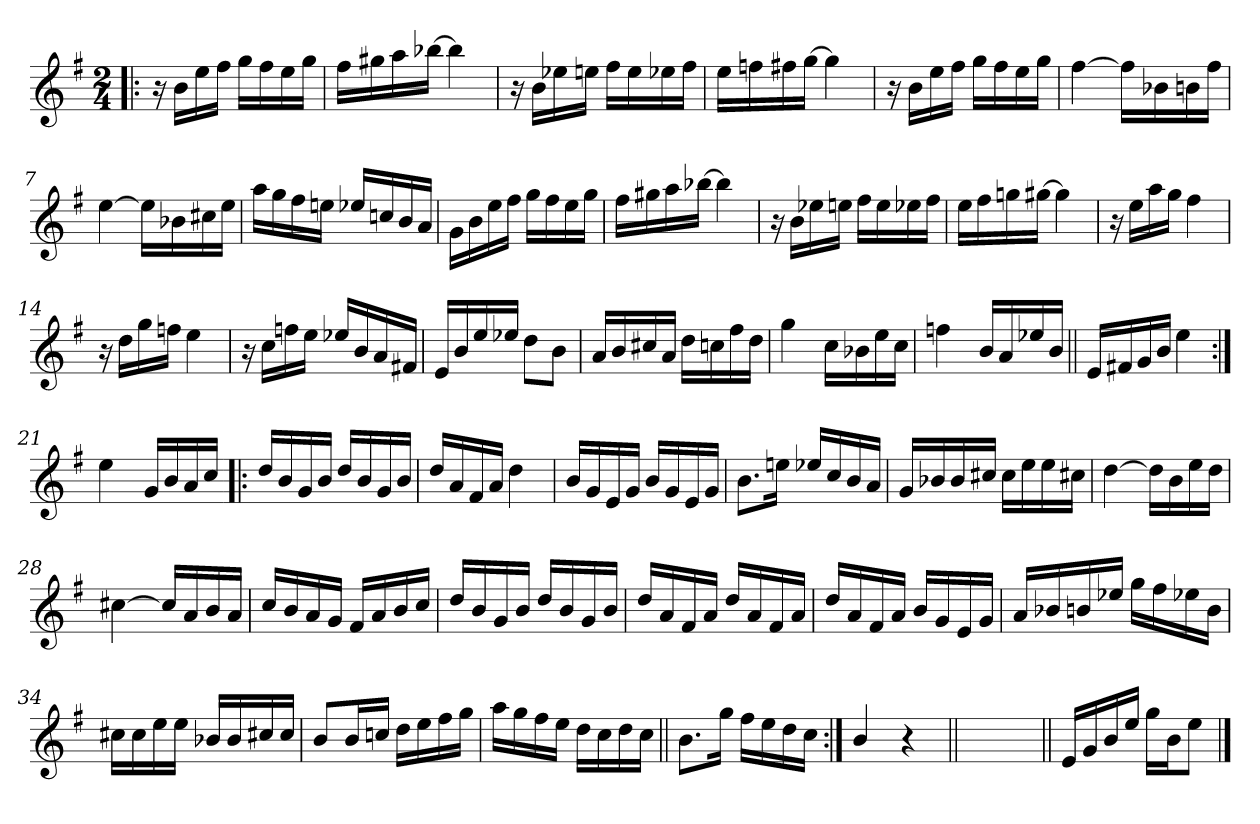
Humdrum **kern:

**kern
*part1
*staff1
*clefG2
*k[f#]
*G:
*M2/4
=1!|:
16r
16b\LL
16ee\
16ff#\JJ
16gg\LL
16ff#\
16ee\
16gg\JJ
=2
16ff#\LL
16gg#X\
16aa\
[16bb-X\JJ
4bb-\]
=3
16r
16b\LL
16ee-X\
16een\JJ
16ff#\LL
16ee\
16ee-X\
16ff#\JJ
=4
16ee\LL
16ffn\
16ff#X\
[16gg\JJ
4gg\]
!!LO:LB:g=z
=5
16r
16b\LL
16ee\
16ff#\JJ
16gg\LL
16ff#\
16ee\
16gg\JJ
=6
[4ff#\
16ff#\LL]
16b-X\
16bn\
16ff#\JJ
=7
[4ee\
16ee\LL]
16b-X\
16cc#X\
16ee\JJ
=8
16aa\LL
16gg\
16ff#\
16een\JJ
16ee-X/LL
16ccn/
16b/
16a/JJ
=9
16g\LL
16b\
16ee\
16ff#\JJ
16gg\LL
16ff#\
16ee\
16gg\JJ
!!LO:LB:g=z
=10
16ff#\LL
16gg#X\
16aa\
[16bb-X\JJ
4bb-\]
=11
16r
16b\LL
16ee-X\
16een\JJ
16ff#\LL
16ee\
16ee-X\
16ff#\JJ
=12
16ee\LL
16ff#\
16ggn\
[16gg#X\JJ
4gg#\]
=13
16r
16ee\LL
16aa\
16gg\JJ
4ff#\
=14
16r
16dd\LL
16gg\
16ffn\JJ
4ee\
!!LO:LB:g=z
=15
16r
16cc\LL
16ffn\
16ee\JJ
16ee-X/LL
16b/
16a/
16f#X/JJ
=16
16e/LL
16b/
16ee/
16ee-X/JJ
8dd\L
8b\J
=17
16a/LL
16b/
16cc#X/
16a/JJ
16dd\LL
16ccn\
16ff#\
16dd\JJ
=18
4gg\
16cc\LL
16b-X\
16ee\
16cc\JJ
!!LO:LB:g=z
=19
4ffn\
16b/LL
16a/
16ee-X/
16b/JJ
=20||
16e/LL
16f#X/
16g/
16b/JJ
4ee\
=21:|!
4ee\
16g/LL
16b/
16a/
16cc/JJ
=22!|:
16dd/LL
16b/
16g/
16b/JJ
16dd/LL
16b/
16g/
16b/JJ
=23
16dd/LL
16a/
16f#/
16a/JJ
4dd\
!!LO:LB:g=z
=24
16b/LL
16g/
16e/
16g/JJ
16b/LL
16g/
16e/
16g/JJ
=25
8.b\L
16een\Jk
16ee-X/LL
16cc/
16b/
16a/JJ
=26
16g/LL
16b-X/
16b-/
16cc#X/JJ
16cc#\LL
16ee\
16ee\
16cc#X\JJ
=27
[4dd\
16dd\LL]
16b\
16ee\
16dd\JJ
!!LO:LB:g=z
=28
[4cc#X\
16cc#/LL]
16a/
16b/
16a/JJ
=29
16cc/LL
16b/
16a/
16g/JJ
16f#/LL
16a/
16b/
16cc/JJ
=30
16dd/LL
16b/
16g/
16b/JJ
16dd/LL
16b/
16g/
16b/JJ
=31
16dd/LL
16a/
16f#/
16a/JJ
16dd/LL
16a/
16f#/
16a/JJ
!!LO:LB:g=z
=32
16dd/LL
16a/
16f#/
16a/JJ
16b/LL
16g/
16e/
16g/JJ
=33
16a/LL
16b-X/
16bn/
16ee-X/JJ
16gg\LL
16ff#\
16ee-X\
16b\JJ
=34
16cc#X\LL
16cc#\
16ee\
16ee\JJ
16b-X/LL
16b-/
16cc#X/
16cc#/JJ
=35
8b/L
16b/L
16ccn/JJ
16dd\LL
16ee\
16ff#\
16gg\JJ
!!LO:LB:g=z
=36
16aa\LL
16gg\
16ff#\
16ee\JJ
16dd\LL
16cc\
16dd\
16cc\JJ
=37||
8.b\L
16gg\Jk
16ff#\LL
16ee\
16dd\
16cc\JJ
=38:|!
4b/
4r
=39||
2ryy
=40||
16e/LL
16g/
16b/
16ee/JJ
16gg\LL
16b\J
8ee\J
==
*-
